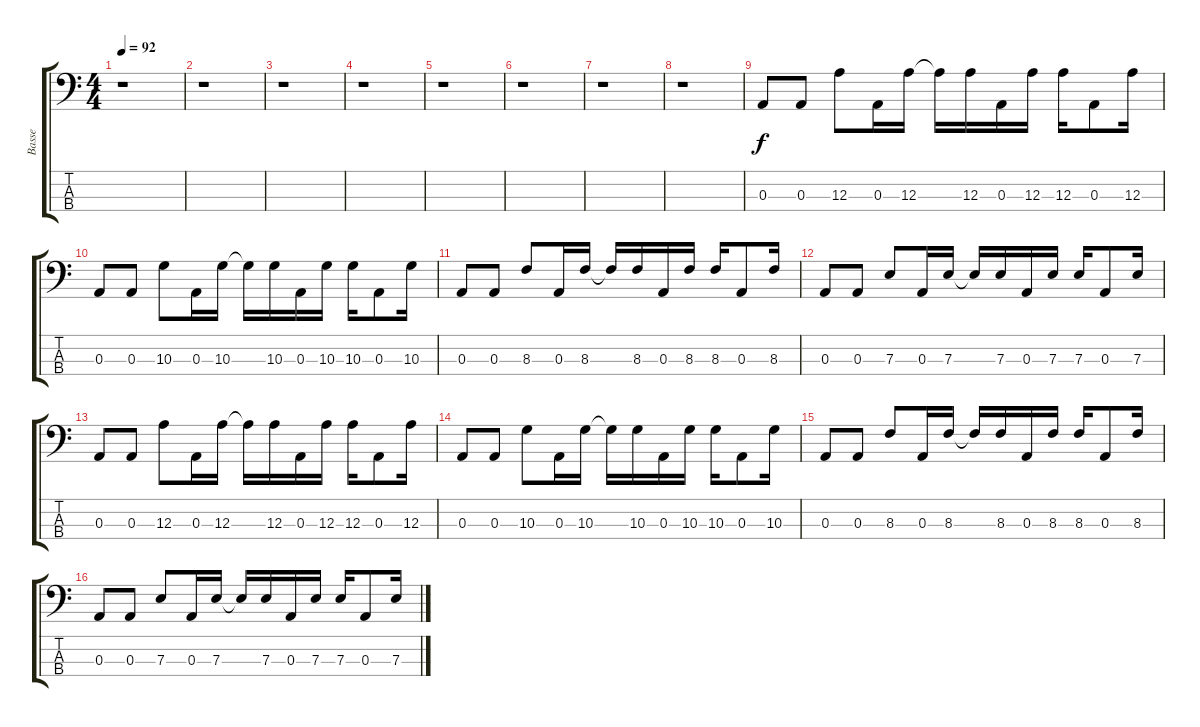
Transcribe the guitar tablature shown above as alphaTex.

\track ("Basse" "Basse") {instrument electricbassfinger}
\staff {score tabs}
\tuning (G2 D2 A1 A0) {hide}
\ts (4 4)
\tempo 92
\clef f4
\ks c
r.1{dy f instrument electricbassfinger} |
r.1 |
r.1 |
r.1 |
r.1 |
r.1 |
r.1 |
r.1 |
0.3.8 0.3.8 12.3.8 0.3.16 12.3.16 12.3{t}.16 12.3.16 0.3.16 12.3.16 12.3.16 0.3.8 12.3.16 |
0.3.8 0.3.8 10.3.8 0.3.16 10.3.16 10.3{t}.16 10.3.16 0.3.16 10.3.16 10.3.16 0.3.8 10.3.16 |
0.3.8 0.3.8 8.3.8 0.3.16 8.3.16 8.3{t}.16 8.3.16 0.3.16 8.3.16 8.3.16 0.3.8 8.3.16 |
0.3.8 0.3.8 7.3.8 0.3.16 7.3.16 7.3{t}.16 7.3.16 0.3.16 7.3.16 7.3.16 0.3.8 7.3.16 |
0.3.8 0.3.8 12.3.8 0.3.16 12.3.16 12.3{t}.16 12.3.16 0.3.16 12.3.16 12.3.16 0.3.8 12.3.16 |
0.3.8 0.3.8 10.3.8 0.3.16 10.3.16 10.3{t}.16 10.3.16 0.3.16 10.3.16 10.3.16 0.3.8 10.3.16 |
0.3.8 0.3.8 8.3.8 0.3.16 8.3.16 8.3{t}.16 8.3.16 0.3.16 8.3.16 8.3.16 0.3.8 8.3.16 |
0.3.8 0.3.8 7.3.8 0.3.16 7.3.16 7.3{t}.16 7.3.16 0.3.16 7.3.16 7.3.16 0.3.8 7.3.16
